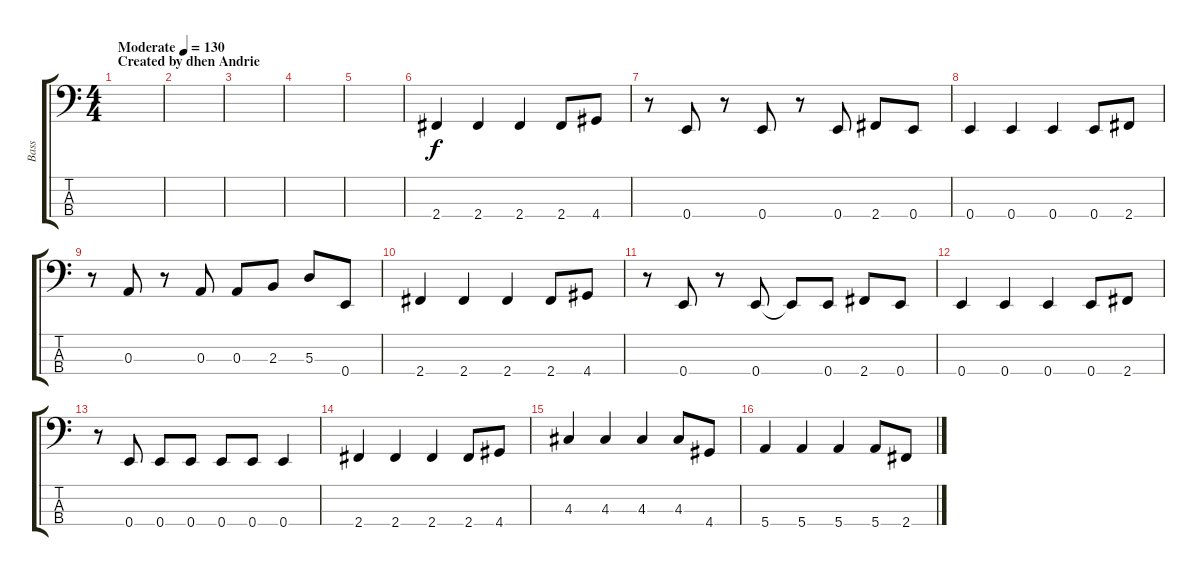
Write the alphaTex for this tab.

\track ("Bass" "Bass") {instrument electricbassfinger}
\staff {score tabs}
\tuning (G2 D2 A1 E1) {hide}
\ts (4 4)
\section ("" "Created by dhen Andrie")
\tempo (130 "Moderate")
\clef f4
\ks c
|
|
|
|
|
2.4.4 2.4.4 2.4.4 2.4.8 4.4.8 |
r.8 0.4.8 r.8 0.4.8 r.8 0.4.8 2.4.8 0.4.8 |
0.4.4 0.4.4 0.4.4 0.4.8 2.4.8 |
r.8 0.3.8 r.8 0.3.8 0.3.8 2.3.8 5.3.8 0.4.8 |
2.4.4 2.4.4 2.4.4 2.4.8 4.4.8 |
r.8 0.4.8 r.8 0.4.8 0.4{t}.8 0.4.8 2.4.8 0.4.8 |
0.4.4 0.4.4 0.4.4 0.4.8 2.4.8 |
r.8 0.4.8 0.4.8 0.4.8 0.4.8 0.4.8 0.4.4 |
2.4.4 2.4.4 2.4.4 2.4.8 4.4.8 |
4.3.4 4.3.4 4.3.4 4.3.8 4.4.8 |
5.4.4 5.4.4 5.4.4 5.4.8 2.4.8
